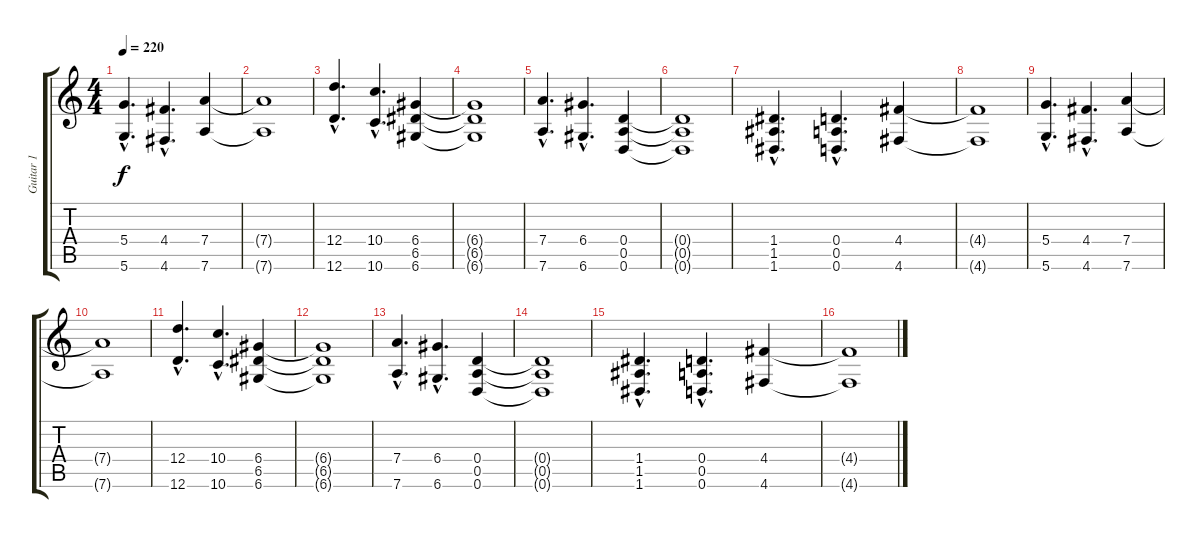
\track ("Guitar 1" "Guitar 1") {instrument distortionguitar}
\staff {score tabs}
\tuning (E4 B3 G3 D3 A2 D2) {hide}
\ts (4 4)
\tempo 220
\clef g2
\ks c
(5.4{hac} 5.6{hac}).4{d dy f} (4.4{hac} 4.6{hac}).4{d} (7.4 7.6).4 |
(7.4{t} 7.6{t}).1 |
(12.4{hac} 12.6{hac}).4{d} (10.4{hac} 10.6{hac}).4{d} (6.4 6.5 6.6).4 |
(6.4{t} 6.5{t} 6.6{t}).1 |
(7.4{hac} 7.6{hac}).4{d} (6.4{hac} 6.6{hac}).4{d} (0.4 0.5 0.6).4 |
(0.4{t} 0.5{t} 0.6{t}).1 |
(1.4{hac} 1.5{hac} 1.6{hac}).4{d} (0.4{hac} 0.5{hac} 0.6{hac}).4{d} (4.4 4.6).4 |
(4.4{t} 4.6{t}).1 |
(5.4{hac} 5.6{hac}).4{d} (4.4{hac} 4.6{hac}).4{d} (7.4 7.6).4 |
(7.4{t} 7.6{t}).1 |
(12.4{hac} 12.6{hac}).4{d} (10.4{hac} 10.6{hac}).4{d} (6.4 6.5 6.6).4 |
(6.4{t} 6.5{t} 6.6{t}).1 |
(7.4{hac} 7.6{hac}).4{d} (6.4{hac} 6.6{hac}).4{d} (0.4 0.5 0.6).4 |
(0.4{t} 0.5{t} 0.6{t}).1 |
(1.4{hac} 1.5{hac} 1.6{hac}).4{d} (0.4{hac} 0.5{hac} 0.6{hac}).4{d} (4.4 4.6).4 |
(4.4{t} 4.6{t}).1
